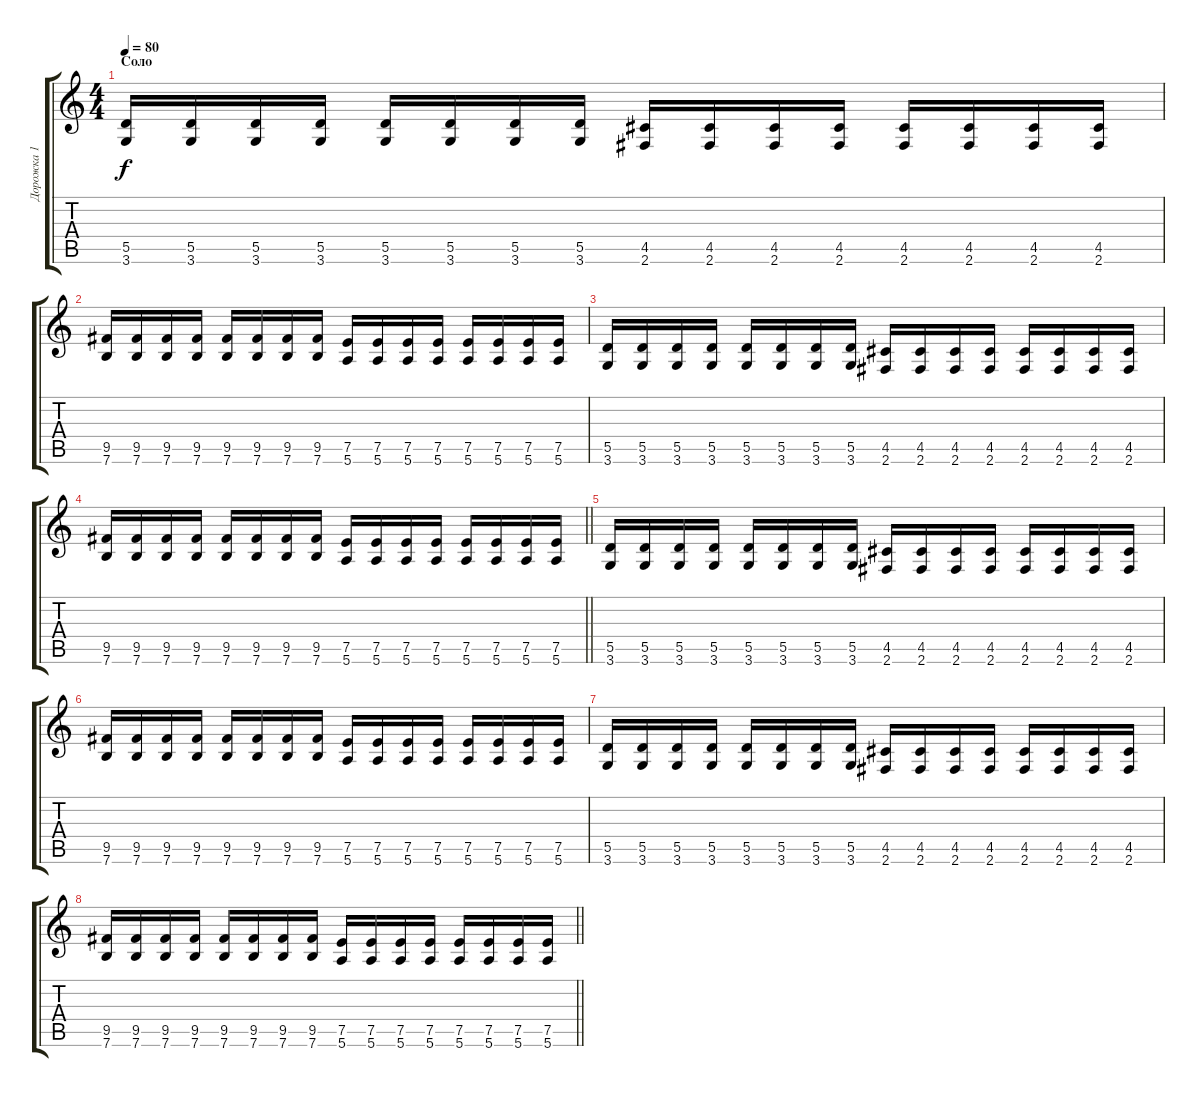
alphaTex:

\track ("Дорожка 1" "Дорожка 1") {instrument distortionguitar}
\staff {score tabs}
\tuning (E4 B3 G3 D3 A2 E2) {hide}
\ts (4 4)
\section ("" "Соло")
\tempo 80
\clef g2
\ks c
(5.5 3.6).16{dy f} (5.5 3.6).16 (5.5 3.6).16 (5.5 3.6).16 (5.5 3.6).16 (5.5 3.6).16 (5.5 3.6).16 (5.5 3.6).16 (4.5 2.6).16 (4.5 2.6).16 (4.5 2.6).16 (4.5 2.6).16 (4.5 2.6).16 (4.5 2.6).16 (4.5 2.6).16 (4.5 2.6).16 |
(9.5 7.6).16 (9.5 7.6).16 (9.5 7.6).16 (9.5 7.6).16 (9.5 7.6).16 (9.5 7.6).16 (9.5 7.6).16 (9.5 7.6).16 (7.5 5.6).16 (7.5 5.6).16 (7.5 5.6).16 (7.5 5.6).16 (7.5 5.6).16 (7.5 5.6).16 (7.5 5.6).16 (7.5 5.6).16 |
(5.5 3.6).16 (5.5 3.6).16 (5.5 3.6).16 (5.5 3.6).16 (5.5 3.6).16 (5.5 3.6).16 (5.5 3.6).16 (5.5 3.6).16 (4.5 2.6).16 (4.5 2.6).16 (4.5 2.6).16 (4.5 2.6).16 (4.5 2.6).16 (4.5 2.6).16 (4.5 2.6).16 (4.5 2.6).16 |
\barLineRight lightlight
(9.5 7.6).16 (9.5 7.6).16 (9.5 7.6).16 (9.5 7.6).16 (9.5 7.6).16 (9.5 7.6).16 (9.5 7.6).16 (9.5 7.6).16 (7.5 5.6).16 (7.5 5.6).16 (7.5 5.6).16 (7.5 5.6).16 (7.5 5.6).16 (7.5 5.6).16 (7.5 5.6).16 (7.5 5.6).16 |
(5.5 3.6).16 (5.5 3.6).16 (5.5 3.6).16 (5.5 3.6).16 (5.5 3.6).16 (5.5 3.6).16 (5.5 3.6).16 (5.5 3.6).16 (4.5 2.6).16 (4.5 2.6).16 (4.5 2.6).16 (4.5 2.6).16 (4.5 2.6).16 (4.5 2.6).16 (4.5 2.6).16 (4.5 2.6).16 |
(9.5 7.6).16 (9.5 7.6).16 (9.5 7.6).16 (9.5 7.6).16 (9.5 7.6).16 (9.5 7.6).16 (9.5 7.6).16 (9.5 7.6).16 (7.5 5.6).16 (7.5 5.6).16 (7.5 5.6).16 (7.5 5.6).16 (7.5 5.6).16 (7.5 5.6).16 (7.5 5.6).16 (7.5 5.6).16 |
(5.5 3.6).16 (5.5 3.6).16 (5.5 3.6).16 (5.5 3.6).16 (5.5 3.6).16 (5.5 3.6).16 (5.5 3.6).16 (5.5 3.6).16 (4.5 2.6).16 (4.5 2.6).16 (4.5 2.6).16 (4.5 2.6).16 (4.5 2.6).16 (4.5 2.6).16 (4.5 2.6).16 (4.5 2.6).16 |
\barLineRight lightlight
(9.5 7.6).16 (9.5 7.6).16 (9.5 7.6).16 (9.5 7.6).16 (9.5 7.6).16 (9.5 7.6).16 (9.5 7.6).16 (9.5 7.6).16 (7.5 5.6).16 (7.5 5.6).16 (7.5 5.6).16 (7.5 5.6).16 (7.5 5.6).16 (7.5 5.6).16 (7.5 5.6).16 (7.5 5.6).16
